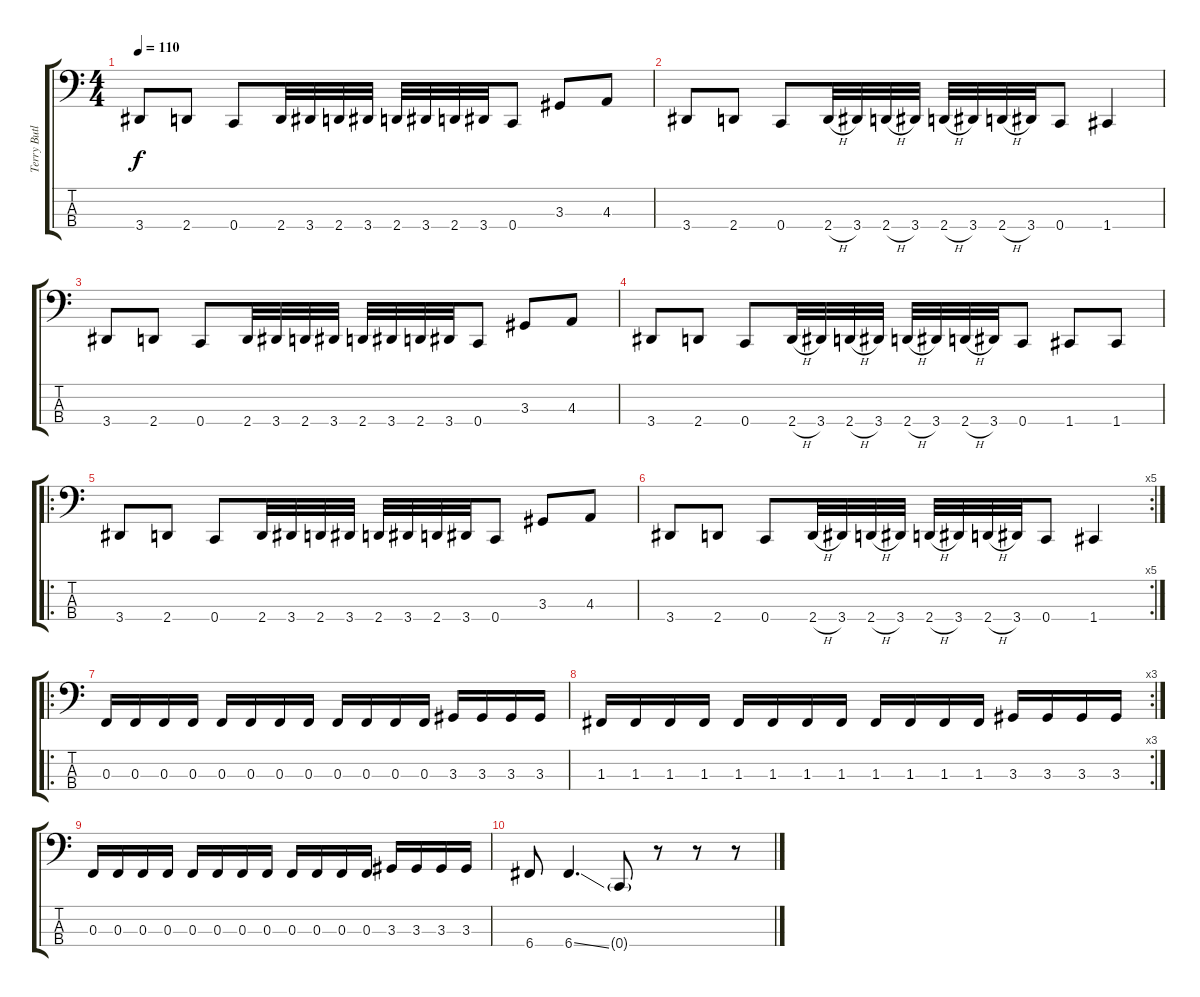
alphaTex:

\track ("Terry Butler" "Terry Butl") {instrument electricbassfinger}
\staff {score tabs}
\tuning (Eb2 Bb1 F1 C1) {hide}
\ts (4 4)
\tempo 110
\clef f4
\ks c
3.4.8{dy f} 2.4.8 0.4.8 2.4.32 3.4.32 2.4.32 3.4.32 2.4.32 3.4.32 2.4.32 3.4.32 0.4.8 3.3.8 4.3.8 |
3.4.8 2.4.8 0.4.8 2.4{h}.32 3.4.32 2.4{h}.32 3.4.32 2.4{h}.32 3.4.32 2.4{h}.32 3.4.32 0.4.8 1.4.4 |
3.4.8 2.4.8 0.4.8 2.4.32 3.4.32 2.4.32 3.4.32 2.4.32 3.4.32 2.4.32 3.4.32 0.4.8 3.3.8 4.3.8 |
3.4.8 2.4.8 0.4.8 2.4{h}.32 3.4.32 2.4{h}.32 3.4.32 2.4{h}.32 3.4.32 2.4{h}.32 3.4.32 0.4.8 1.4.8 1.4.8 |
\ro
3.4.8 2.4.8 0.4.8 2.4.32 3.4.32 2.4.32 3.4.32 2.4.32 3.4.32 2.4.32 3.4.32 0.4.8 3.3.8 4.3.8 |
\rc 5
3.4.8 2.4.8 0.4.8 2.4{h}.32 3.4.32 2.4{h}.32 3.4.32 2.4{h}.32 3.4.32 2.4{h}.32 3.4.32 0.4.8 1.4.4 |
\ro
0.3.16 0.3.16 0.3.16 0.3.16 0.3.16 0.3.16 0.3.16 0.3.16 0.3.16 0.3.16 0.3.16 0.3.16 3.3.16 3.3.16 3.3.16 3.3.16 |
\rc 3
1.3.16 1.3.16 1.3.16 1.3.16 1.3.16 1.3.16 1.3.16 1.3.16 1.3.16 1.3.16 1.3.16 1.3.16 3.3.16 3.3.16 3.3.16 3.3.16 |
0.3.16 0.3.16 0.3.16 0.3.16 0.3.16 0.3.16 0.3.16 0.3.16 0.3.16 0.3.16 0.3.16 0.3.16 3.3.16 3.3.16 3.3.16 3.3.16 |
6.4.8 6.4{ss}.4{d} 0.4{g}.8 r.8 r.8 r.8
